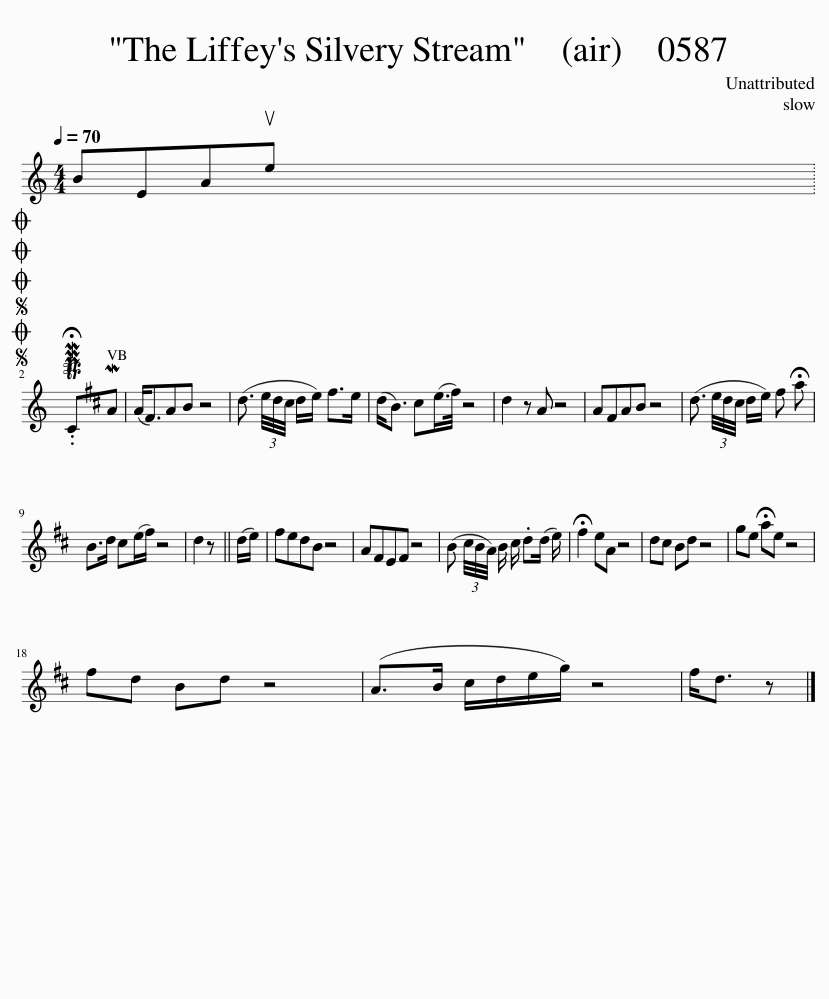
X:1
L:1/8
Q:1/4=70
M:4/4
I:linebreak $
K:C
V:1 treble
V:1
 BEAue x2002 |$SOSOOO .!fermata!PMTCMA | (A<^F)AB z4 | (d3/2 (3e/4d/4^c/4 d/e/) ^f>e | (d<B) ^c(e/>^f/) z4 | %5
 d2 z A z4 | A^FAB z4 | (d3/2 (3e/4d/4^c/4 d/e/) ^f !fermata!a |$ B>d ^c(e/^f/) z4 | d2 z || %10
 (d/e/) | ^fedB z4 | A^FEF z4 | (B (3^c/4B/4A/4) B/ c/ .d(d/ e/) | !fermata!^f2 eA z4 | %15
 d^c Bd z4 | ge !fermata!ae z4 |$ ^fd Bd z4 | (A>B ^c/d/e/g/) z4 | ^f<d z |] %20
